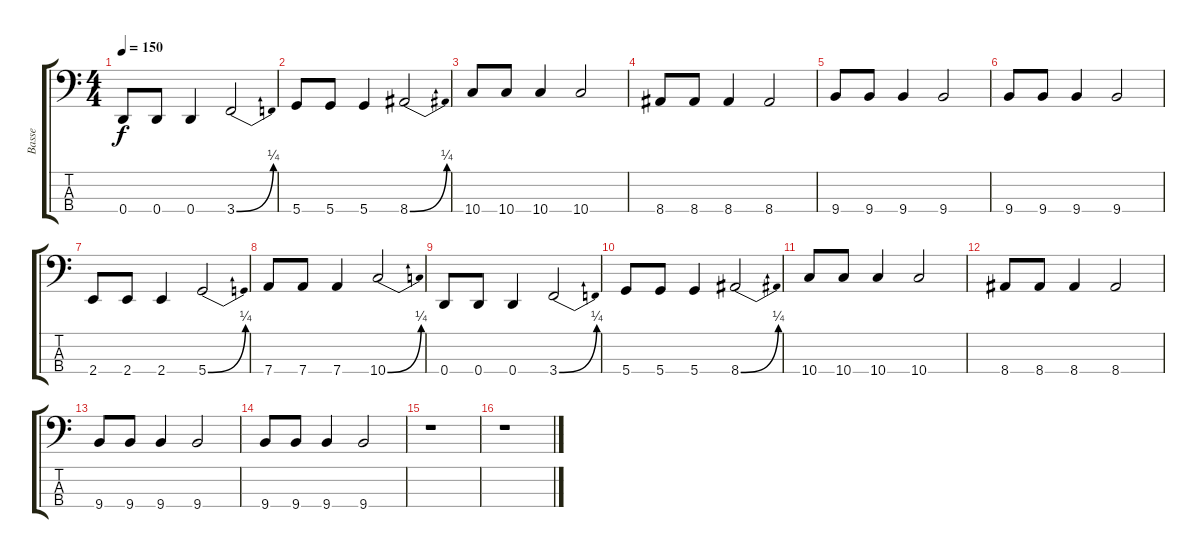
\track ("Basse" "Basse") {instrument electricbassfinger}
\staff {score tabs}
\tuning (G2 D2 A1 D1) {hide}
\ts (4 4)
\tempo 150
\clef f4
\ks c
0.4.8{dy f} 0.4.8 0.4.4 3.4{be (bend 0 0 60 1)}.2 |
5.4.8 5.4.8 5.4.4 8.4{be (bend 0 0 60 1)}.2 |
10.4.8 10.4.8 10.4.4 10.4.2 |
8.4.8 8.4.8 8.4.4 8.4.2 |
9.4.8 9.4.8 9.4.4 9.4.2 |
9.4.8 9.4.8 9.4.4 9.4.2 |
2.4.8 2.4.8 2.4.4 5.4{be (bend 0 0 60 1)}.2 |
7.4.8 7.4.8 7.4.4 10.4{be (bend 0 0 60 1)}.2 |
0.4.8 0.4.8 0.4.4 3.4{be (bend 0 0 60 1)}.2 |
5.4.8 5.4.8 5.4.4 8.4{be (bend 0 0 60 1)}.2 |
10.4.8 10.4.8 10.4.4 10.4.2 |
8.4.8 8.4.8 8.4.4 8.4.2 |
9.4.8 9.4.8 9.4.4 9.4.2 |
9.4.8 9.4.8 9.4.4 9.4.2 |
r.1 |
r.1
